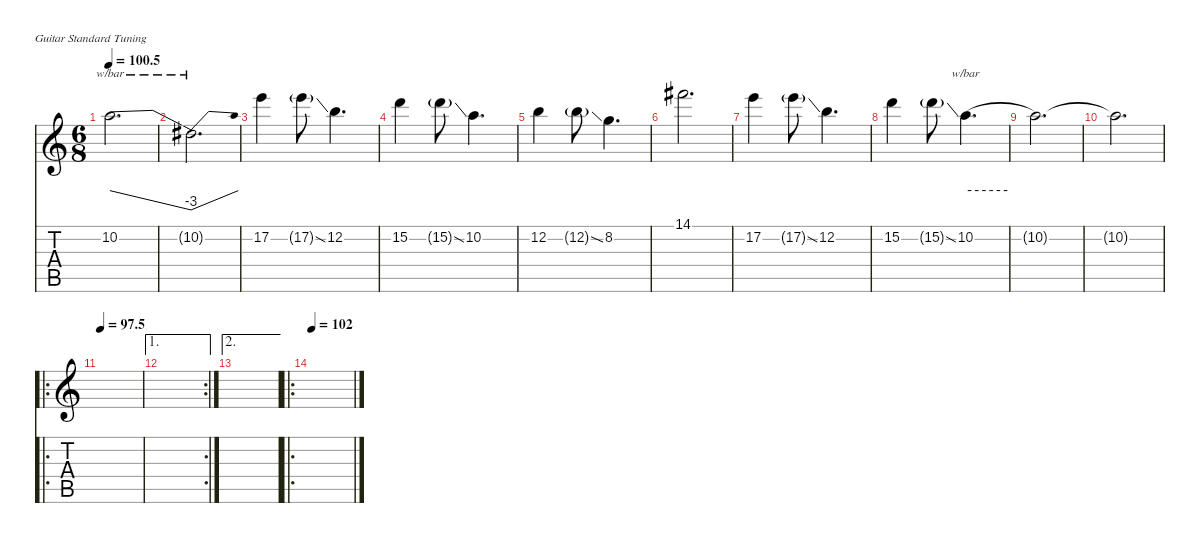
\defaultSystemsLayout 4
\hideDynamics
\bracketExtendMode nobrackets
\singleTrackTrackNamePolicy hidden
\multiTrackTrackNamePolicy hidden
\firstSystemTrackNameMode fullname
\firstSystemTrackNameOrientation horizontal
\otherSystemsTrackNameOrientation horizontal
\track ("Guitar" "dist.guit.") {instrument distortionguitar}
\staff {score tabs}
\tuning (E4 B3 G3 D3 A2 E2)
\ts (6 8)
\tempo
100.5
\accidentals auto
\clef g2
\ottava regular
\simile none
\ks c
10.2{t}.2{d tbe (dive default 0 0 60 -12) dy f beam Down} |
10.2{t}.2{d tbe (dive default 0 -12 60 0) beam Down} |
17.2.4{beam Down} 17.2{ss g}.8{beam Down} 12.2.4{d beam Down} |
15.2.4{beam Down} 15.2{ss g}.8{beam Down} 10.2.4{d beam Down} |
12.2.4{beam Down} 12.2{ss g}.8{beam Down} 8.2.4{d beam Down} |
14.1{acc #}.2{d beam Down} |
17.2.4{beam Down} 17.2{ss g}.8{beam Down} 12.2.4{d beam Down} |
15.2.4{beam Down} 15.2{ss g}.8{beam Down} 10.2.4{d tbe (hold default 0 0 60 0) beam Down} |
10.2{t}.2{d beam Down} |
10.2{t}.2{d beam Down} |
\ro
\tempo
97.5 |
\ae 1
\rc 2
|
\ae 2
|
\ro
\tempo 102
